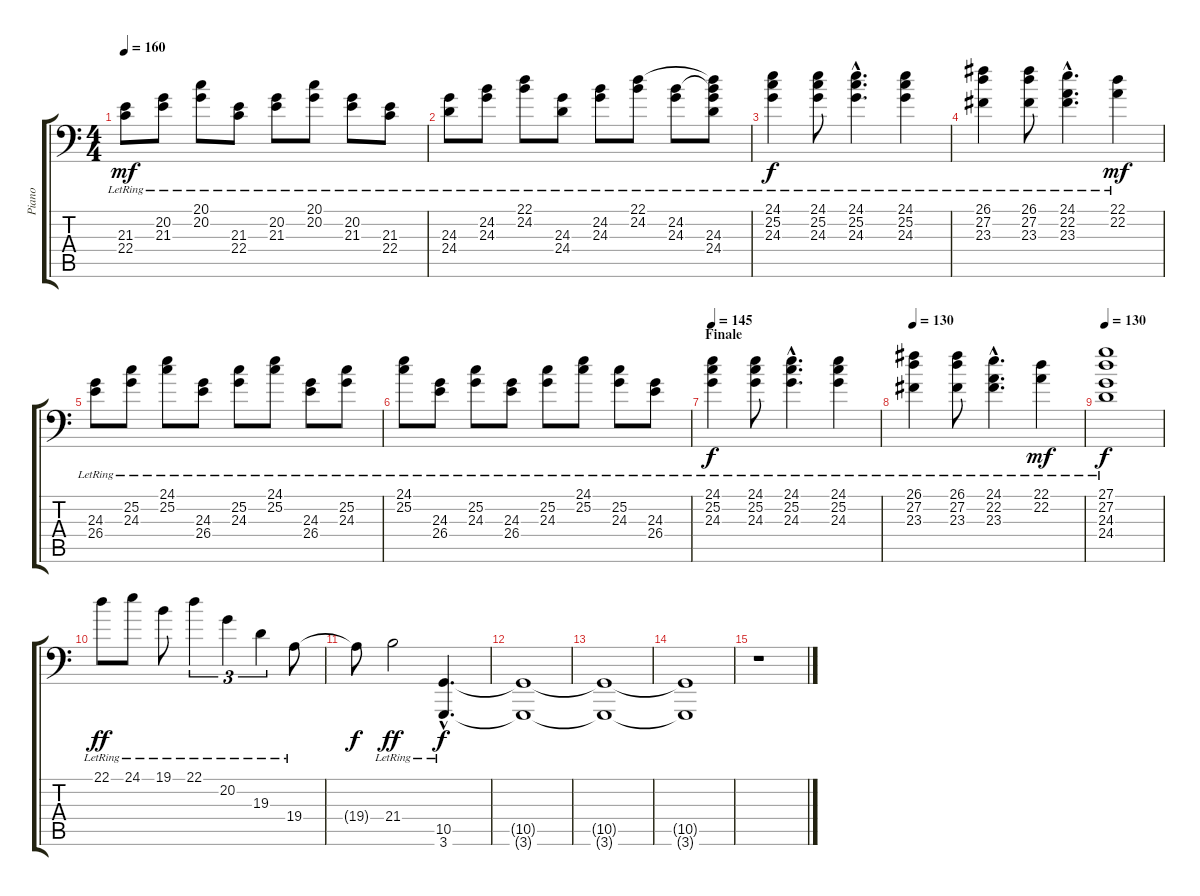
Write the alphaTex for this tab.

\track ("Piano" "Piano") {instrument brightacousticpiano}
\staff {score tabs}
\tuning (E3 B2 G2 D2 A1 E1) {hide}
\ts (4 4)
\tempo 160
\clef f4
\ks c
(21.3{lr} 22.4{lr}).8{dy mf} (20.2{lr} 21.3{lr}).8 (20.1{lr} 20.2{lr}).8 (21.3{lr} 22.4{lr}).8 (20.2{lr} 21.3{lr}).8 (20.1{lr} 20.2{lr}).8 (20.2{lr} 21.3{lr}).8 (21.3{lr} 22.4{lr}).8 |
(24.3{lr} 24.4{lr}).8 (24.2{lr} 24.3{lr}).8 (22.1{lr} 24.2{lr}).8 (24.3{lr} 24.4{lr}).8 (24.2{lr} 24.3{lr}).8 (22.1{lr} 24.2{lr}).8 (24.2{lr} 24.3{lr}).8 (22.1{t} 24.2{t} 24.3{lr} 24.4{lr}).8 |
(24.1{lr} 25.2{lr} 24.3{lr}).4{dy f} (24.1{lr} 25.2{lr} 24.3{lr}).8 (24.1{hac lr} 25.2{hac lr} 24.3{hac lr}).4{d} (24.1{lr} 25.2{lr} 24.3{lr}).4 |
(26.1{lr} 27.2{lr} 23.3{lr}).4 (26.1{lr} 27.2{lr} 23.3{lr}).8 (24.1{hac lr} 22.2{hac lr} 23.3{hac lr}).4{d} (22.1{lr} 22.2{lr}).4{dy mf} |
(24.3{lr} 26.4{lr}).8 (25.2{lr} 24.3{lr}).8 (24.1{lr} 25.2{lr}).8 (24.3{lr} 26.4{lr}).8 (25.2{lr} 24.3{lr}).8 (24.1{lr} 25.2{lr}).8 (24.3{lr} 26.4{lr}).8 (25.2{lr} 24.3{lr}).8 |
(24.1{lr} 25.2{lr}).8 (24.3{lr} 26.4{lr}).8 (25.2{lr} 24.3{lr}).8 (24.3{lr} 26.4{lr}).8 (25.2{lr} 24.3{lr}).8 (24.1{lr} 25.2{lr}).8 (25.2{lr} 24.3{lr}).8 (24.3{lr} 26.4{lr}).8 |
\section ("" "Finale")
\tempo 145
(24.1{lr} 25.2{lr} 24.3{lr}).4{dy f} (24.1{lr} 25.2{lr} 24.3{lr}).8 (24.1{hac lr} 25.2{hac lr} 24.3{hac lr}).4{d} (24.1{lr} 25.2{lr} 24.3{lr}).4 |
\tempo 130
(26.1{lr} 27.2{lr} 23.3{lr}).4 (26.1{lr} 27.2{lr} 23.3{lr}).8 (24.1{hac lr} 22.2{hac lr} 23.3{hac lr}).4{d} (22.1{lr} 22.2{lr}).4{dy mf} |
\tempo 130
(27.1{lr} 27.2{lr} 24.3{lr} 24.4{lr}).1{dy f} |
22.1{lr}.8{dy ff} 24.1{lr}.8 19.1{lr}.8 22.1{lr}.4{tu (3 2)} 20.2{lr}.4{tu (3 2)} 19.3{lr}.4{tu (3 2)} 19.4{lr}.8 |
19.4{t}.8{dy f} 21.4{lr}.2{dy ff} (10.5{hac lr} 3.6{hac lr}).4{d dy f} |
(10.5{t} 3.6{t}).1 |
(10.5{t} 3.6{t}).1 |
(10.5{t} 3.6{t}).1 |
r.1
